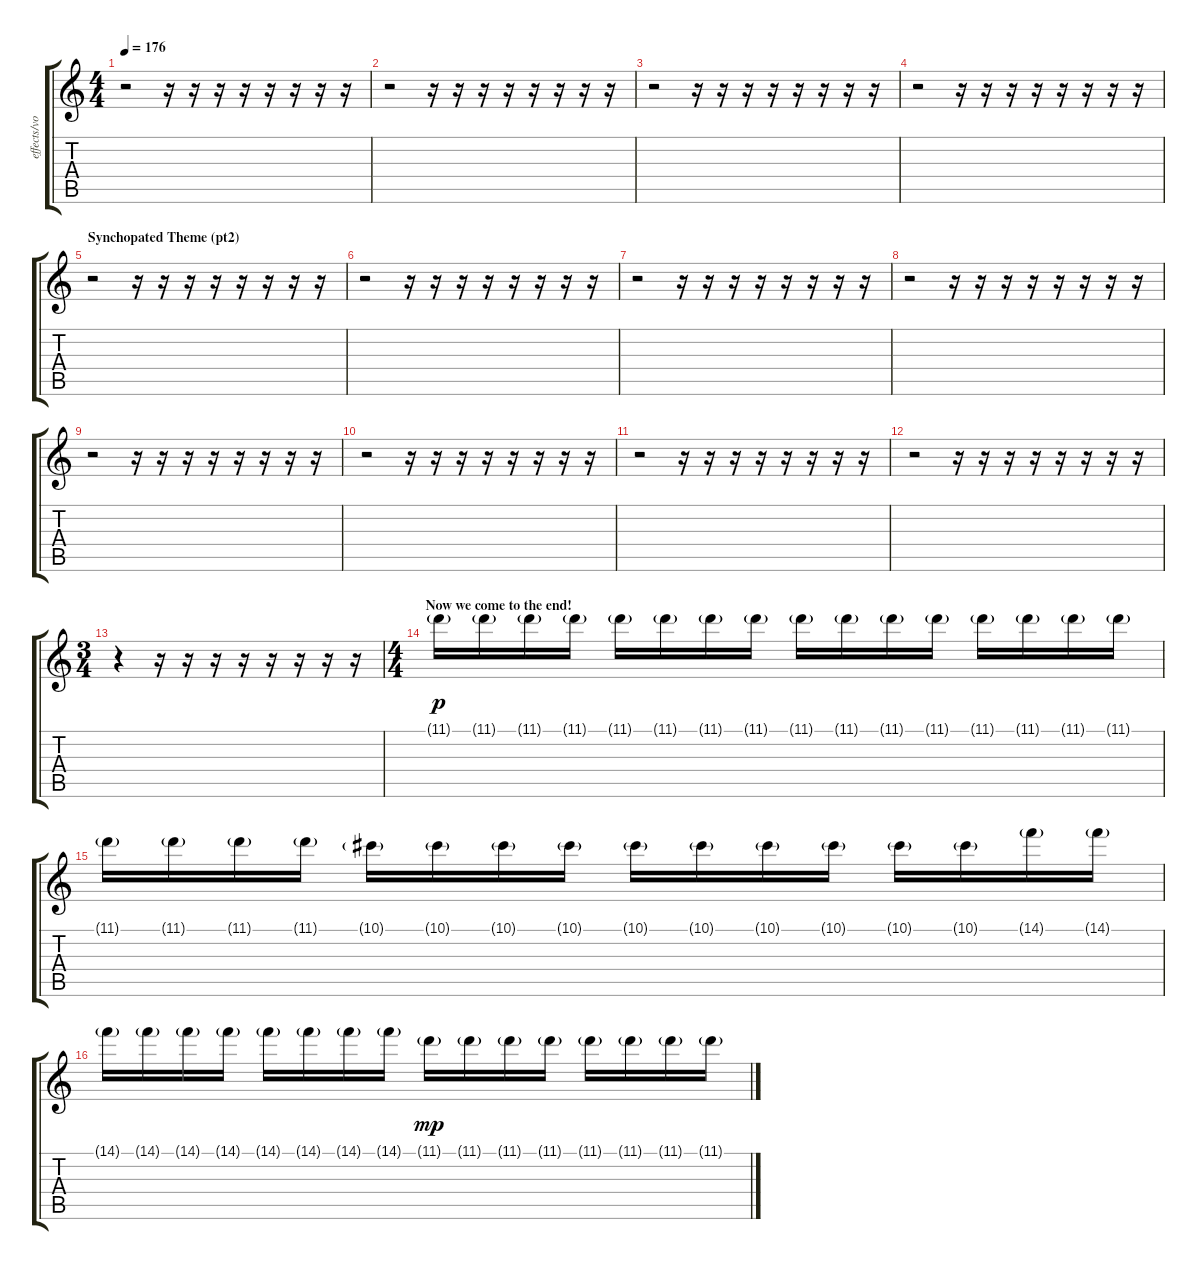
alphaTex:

\track ("effects/vocals" "effects/vo") {instrument electricguitarjazz}
\staff {score tabs}
\tuning (Eb4 B3 Gb3 B2 Gb2 B1) {hide}
\ts (4 4)
\tempo 176
\clef g2
\ks c
r.2{dy ppp} r.16 r.16 r.16 r.16 r.16 r.16 r.16 r.16 |
r.2 r.16 r.16 r.16 r.16 r.16 r.16 r.16 r.16 |
r.2 r.16 r.16 r.16 r.16 r.16 r.16 r.16 r.16 |
r.2 r.16 r.16 r.16 r.16 r.16 r.16 r.16 r.16 |
\section ("" "Synchopated Theme (pt2)")
r.2 r.16 r.16 r.16 r.16 r.16 r.16 r.16 r.16 |
r.2 r.16 r.16 r.16 r.16 r.16 r.16 r.16 r.16 |
r.2 r.16 r.16 r.16 r.16 r.16 r.16 r.16 r.16 |
r.2 r.16 r.16 r.16 r.16 r.16 r.16 r.16 r.16 |
r.2 r.16 r.16 r.16 r.16 r.16 r.16 r.16 r.16 |
r.2 r.16 r.16 r.16 r.16 r.16 r.16 r.16 r.16 |
r.2 r.16 r.16 r.16 r.16 r.16 r.16 r.16 r.16 |
r.2 r.16 r.16 r.16 r.16 r.16 r.16 r.16 r.16 |
\ts (3 4)
r.4 r.16 r.16 r.16 r.16 r.16 r.16 r.16 r.16 |
\ts (4 4)
\section ("" "Now we come to the end!")
11.1{g}.16{dy p} 11.1{g}.16 11.1{g}.16 11.1{g}.16 11.1{g}.16 11.1{g}.16 11.1{g}.16 11.1{g}.16 11.1{g}.16 11.1{g}.16 11.1{g}.16 11.1{g}.16 11.1{g}.16 11.1{g}.16 11.1{g}.16 11.1{g}.16 |
11.1{g}.16 11.1{g}.16 11.1{g}.16 11.1{g}.16 10.1{g}.16 10.1{g}.16 10.1{g}.16 10.1{g}.16 10.1{g}.16 10.1{g}.16 10.1{g}.16 10.1{g}.16 10.1{g}.16 10.1{g}.16 14.1{g}.16 14.1{g}.16 |
14.1{g}.16 14.1{g}.16 14.1{g}.16 14.1{g}.16 14.1{g}.16 14.1{g}.16 14.1{g}.16 14.1{g}.16 11.1{g}.16{dy mp} 11.1{g}.16 11.1{g}.16 11.1{g}.16 11.1{g}.16 11.1{g}.16 11.1{g}.16 11.1{g}.16
